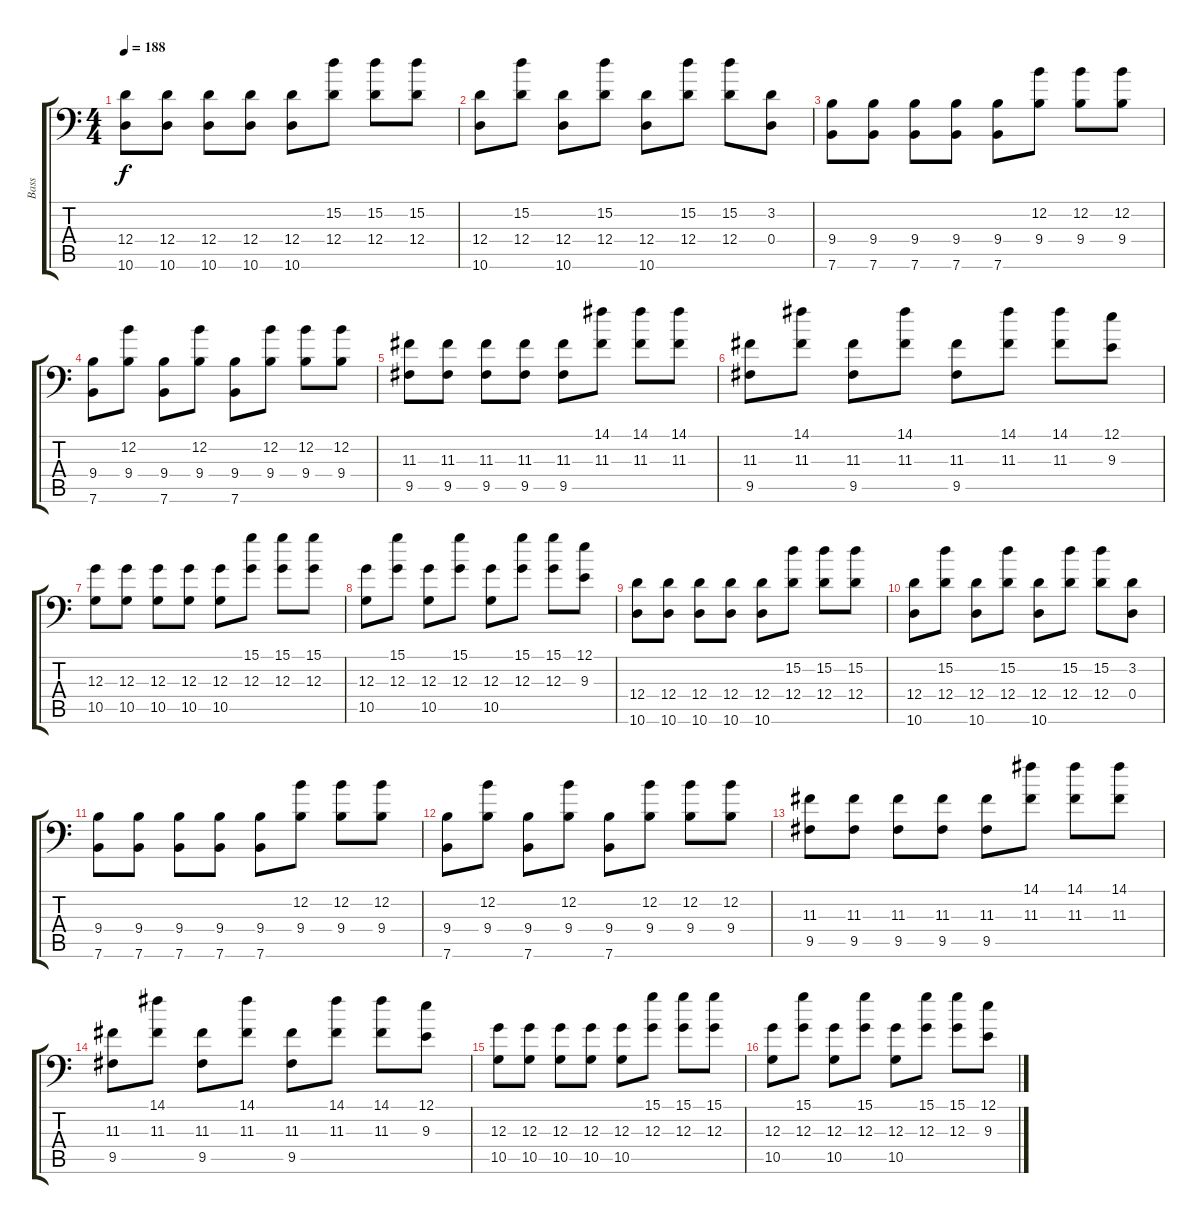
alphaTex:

\track ("Bass" "Bass") {instrument electricbassfinger}
\staff {score tabs}
\tuning (E3 B2 G2 D2 A1 E1) {hide}
\ts (4 4)
\tempo 188
\clef f4
\ks c
(12.4 10.6).8{dy f} (12.4 10.6).8 (12.4 10.6).8 (12.4 10.6).8 (12.4 10.6).8 (15.2 12.4).8 (15.2 12.4).8 (15.2 12.4).8 |
(12.4 10.6).8 (15.2 12.4).8 (12.4 10.6).8 (15.2 12.4).8 (12.4 10.6).8 (15.2 12.4).8 (15.2 12.4).8 (3.2 0.4).8 |
(9.4 7.6).8 (9.4 7.6).8 (9.4 7.6).8 (9.4 7.6).8 (9.4 7.6).8 (12.2 9.4).8 (12.2 9.4).8 (12.2 9.4).8 |
(9.4 7.6).8 (12.2 9.4).8 (9.4 7.6).8 (12.2 9.4).8 (9.4 7.6).8 (12.2 9.4).8 (12.2 9.4).8 (12.2 9.4).8 |
(11.3 9.5).8 (11.3 9.5).8 (11.3 9.5).8 (11.3 9.5).8 (11.3 9.5).8 (14.1 11.3).8 (14.1 11.3).8 (14.1 11.3).8 |
(11.3 9.5).8 (14.1 11.3).8 (11.3 9.5).8 (14.1 11.3).8 (11.3 9.5).8 (14.1 11.3).8 (14.1 11.3).8 (12.1 9.3).8 |
(12.3 10.5).8 (12.3 10.5).8 (12.3 10.5).8 (12.3 10.5).8 (12.3 10.5).8 (15.1 12.3).8 (15.1 12.3).8 (15.1 12.3).8 |
(12.3 10.5).8 (15.1 12.3).8 (12.3 10.5).8 (15.1 12.3).8 (12.3 10.5).8 (15.1 12.3).8 (15.1 12.3).8 (12.1 9.3).8 |
(12.4 10.6).8 (12.4 10.6).8 (12.4 10.6).8 (12.4 10.6).8 (12.4 10.6).8 (15.2 12.4).8 (15.2 12.4).8 (15.2 12.4).8 |
(12.4 10.6).8 (15.2 12.4).8 (12.4 10.6).8 (15.2 12.4).8 (12.4 10.6).8 (15.2 12.4).8 (15.2 12.4).8 (3.2 0.4).8 |
(9.4 7.6).8 (9.4 7.6).8 (9.4 7.6).8 (9.4 7.6).8 (9.4 7.6).8 (12.2 9.4).8 (12.2 9.4).8 (12.2 9.4).8 |
(9.4 7.6).8 (12.2 9.4).8 (9.4 7.6).8 (12.2 9.4).8 (9.4 7.6).8 (12.2 9.4).8 (12.2 9.4).8 (12.2 9.4).8 |
(11.3 9.5).8 (11.3 9.5).8 (11.3 9.5).8 (11.3 9.5).8 (11.3 9.5).8 (14.1 11.3).8 (14.1 11.3).8 (14.1 11.3).8 |
(11.3 9.5).8 (14.1 11.3).8 (11.3 9.5).8 (14.1 11.3).8 (11.3 9.5).8 (14.1 11.3).8 (14.1 11.3).8 (12.1 9.3).8 |
(12.3 10.5).8 (12.3 10.5).8 (12.3 10.5).8 (12.3 10.5).8 (12.3 10.5).8 (15.1 12.3).8 (15.1 12.3).8 (15.1 12.3).8 |
(12.3 10.5).8 (15.1 12.3).8 (12.3 10.5).8 (15.1 12.3).8 (12.3 10.5).8 (15.1 12.3).8 (15.1 12.3).8 (12.1 9.3).8
